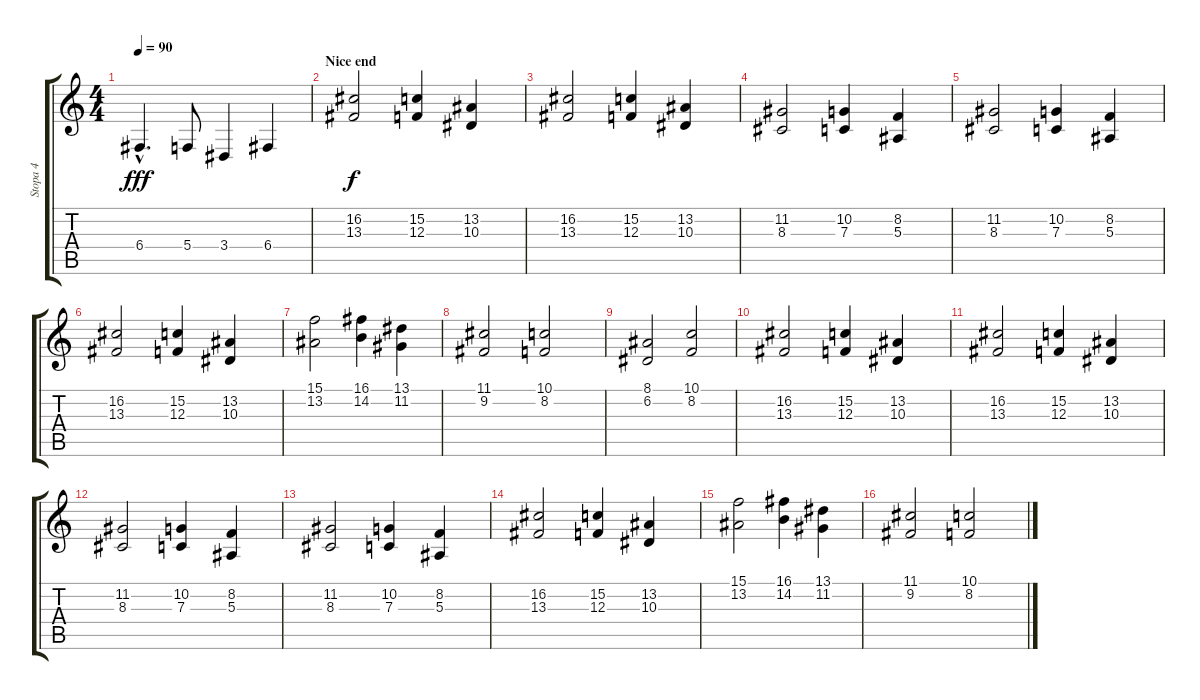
\track ("Stopa 4" "Stopa 4") {instrument stringensemble1}
\staff {score tabs}
\tuning (D4 A3 F3 C3 G2 D2) {hide}
\ts (4 4)
\tempo 90
\clef g2
\ks c
6.4{hac}.4{d dy fff} 5.4.8 3.4.4 6.4.4 |
\section ("" "Nice end")
(16.2 13.3).2{dy f} (15.2 12.3).4 (13.2 10.3).4 |
(16.2 13.3).2 (15.2 12.3).4 (13.2 10.3).4 |
(11.2 8.3).2 (10.2 7.3).4 (8.2 5.3).4 |
(11.2 8.3).2 (10.2 7.3).4 (8.2 5.3).4 |
(16.2 13.3).2 (15.2 12.3).4 (13.2 10.3).4 |
(15.1 13.2).2 (16.1 14.2).4 (13.1 11.2).4 |
(11.1 9.2).2 (10.1 8.2).2 |
(8.1 6.2).2 (10.1 8.2).2 |
(16.2 13.3).2 (15.2 12.3).4 (13.2 10.3).4 |
(16.2 13.3).2 (15.2 12.3).4 (13.2 10.3).4 |
(11.2 8.3).2 (10.2 7.3).4 (8.2 5.3).4 |
(11.2 8.3).2 (10.2 7.3).4 (8.2 5.3).4 |
(16.2 13.3).2 (15.2 12.3).4 (13.2 10.3).4 |
(15.1 13.2).2 (16.1 14.2).4 (13.1 11.2).4 |
(11.1 9.2).2 (10.1 8.2).2
